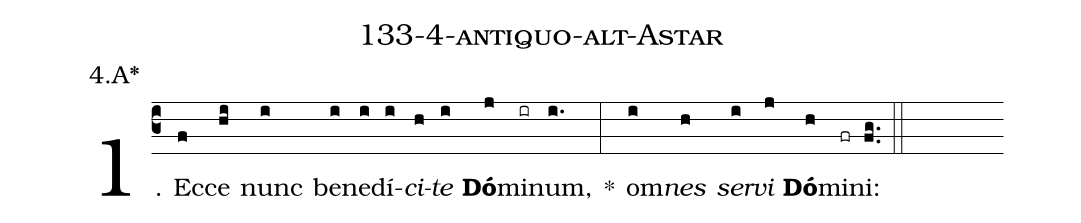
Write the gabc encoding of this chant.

name: 133-4-antiquo-alt-Astar;
annotation: 4.A*;
%%
(c3)1. Ec(f)ce(hi) nunc(i) be(i)ne(i)dí(i)<i>ci</i>(h)<i>te</i>(i) <b>Dó</b>(j)mi(ir)num,(i.) *(:) om(i)<i>nes</i>(h) <i>ser</i>(i)<i>vi</i>(j) <b>Dó</b>(h)mi(fr)ni:(fg..) (::)
